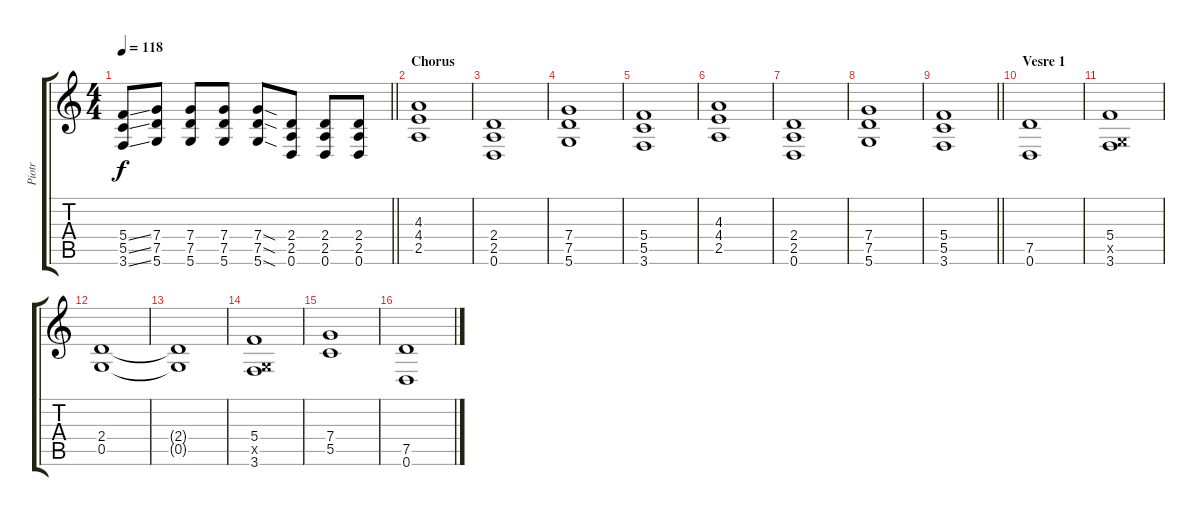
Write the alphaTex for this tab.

\track ("Piotr" "Piotr") {instrument distortionguitar}
\staff {score tabs}
\tuning (D4 A3 F3 C3 G2 D2) {hide}
\ts (4 4)
\tempo 118
\clef g2
\barLineRight lightlight
\ks c
(5.4{ss} 5.5{ss} 3.6{ss}).8{dy f} (7.4 7.5 5.6).8 (7.4 7.5 5.6).8 (7.4 7.5 5.6).8 (7.4{sod} 7.5{sod} 5.6{sod}).8 (2.4 2.5 0.6).8 (2.4 2.5 0.6).8 (2.4 2.5 0.6).8 |
\section ("" "Chorus")
(4.3 4.4 2.5).1 |
(2.4 2.5 0.6).1 |
(7.4 7.5 5.6).1 |
(5.4 5.5 3.6).1 |
(4.3 4.4 2.5).1 |
(2.4 2.5 0.6).1 |
(7.4 7.5 5.6).1 |
\barLineRight lightlight
(5.4 5.5 3.6).1 |
\section ("" "Vesre 1")
(7.5 0.6).1 |
(5.4 0.5{x} 3.6).1 |
(2.4 0.5).1 |
(2.4{t} 0.5{t}).1 |
(5.4 0.5{x} 3.6).1 |
(7.4 5.5).1 |
(7.5 0.6).1
